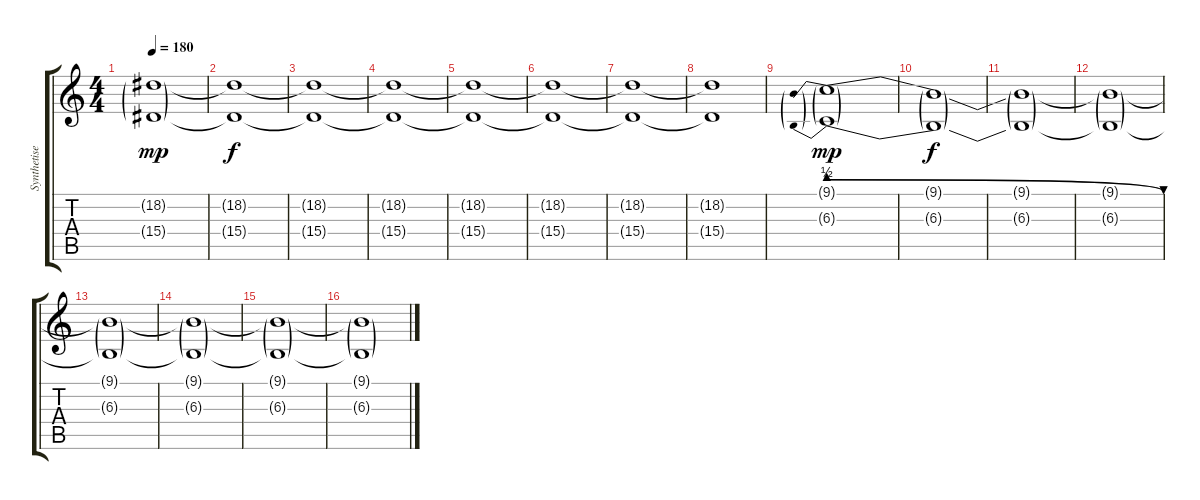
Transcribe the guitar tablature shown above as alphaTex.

\track ("Synthetiser" "Synthetise") {instrument stringensemble1}
\staff {score tabs}
\tuning (D4 A3 F3 C3 G2 C2) {hide}
\ts (4 4)
\tempo 180
\clef g2
\ks c
(18.2{g} 15.4{g}).1{dy mp} |
(18.2{t} 15.4{t}).1{dy f} |
(18.2{t} 15.4{t}).1 |
(18.2{t} 15.4{t}).1 |
(18.2{t} 15.4{t}).1 |
(18.2{t} 15.4{t}).1 |
(18.2{t} 15.4{t}).1 |
(18.2{t} 15.4{t}).1 |
(9.1{be (prebendrelease 0 2 60 0) g} 6.3{be (prebendrelease 0 2 60 0) g}).1{dy mp} |
(9.1{t} 6.3{t}).1{dy f} |
(9.1{t} 6.3{t}).1 |
(9.1{t} 6.3{t}).1 |
(9.1{t} 6.3{t}).1 |
(9.1{t} 6.3{t}).1 |
(9.1{t} 6.3{t}).1 |
(9.1{t} 6.3{t}).1
